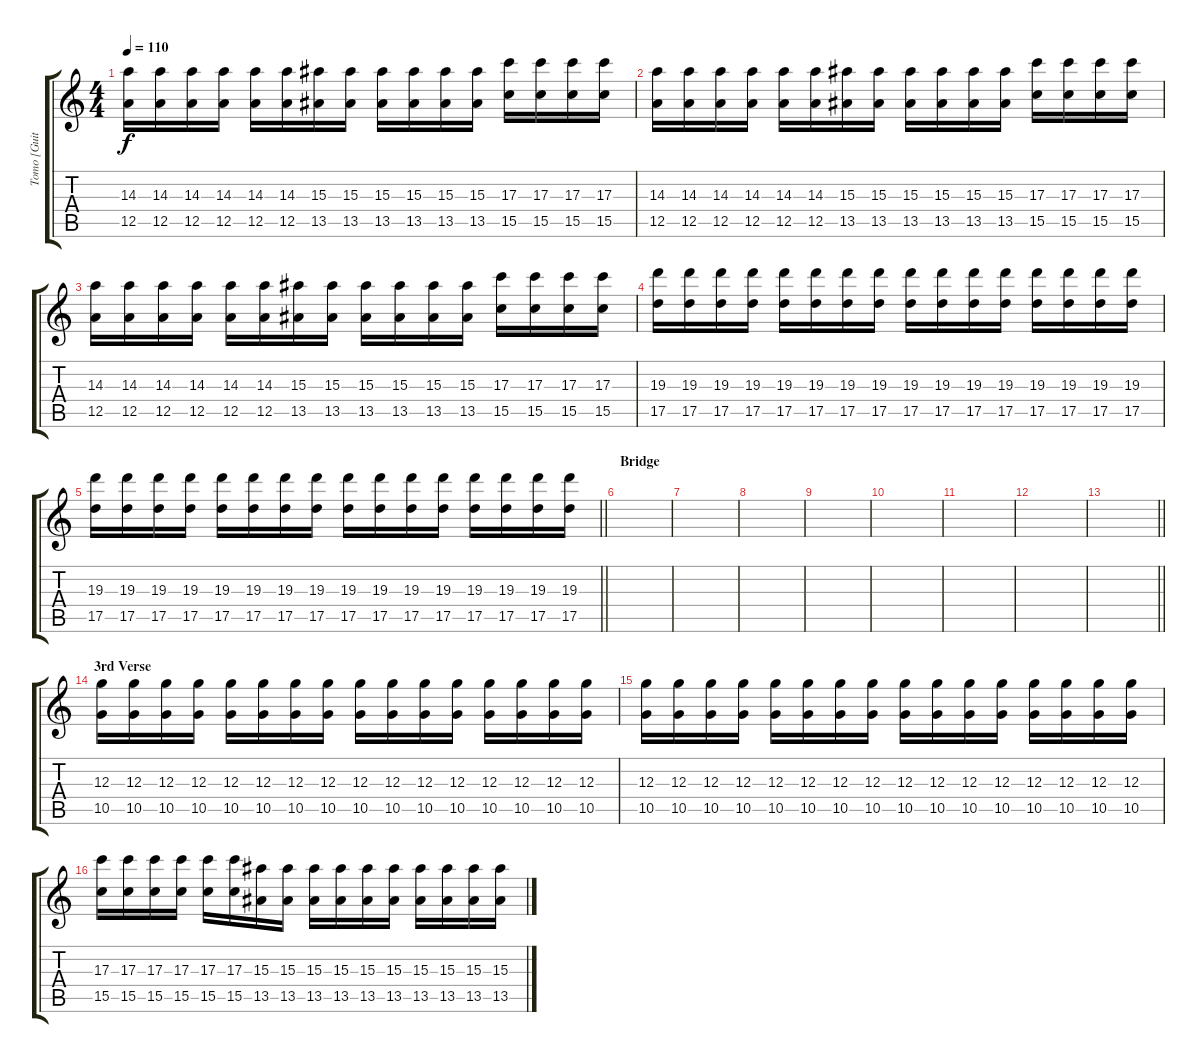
\track ("Tomo [Guitar)" "Tomo [Guit") {instrument distortionguitar}
\staff {score tabs}
\tuning (E4 B3 G3 D3 A2 D2) {hide}
\ts (4 4)
\tempo 110
\clef g2
\ks c
(14.3 12.5).16{dy f} (14.3 12.5).16 (14.3 12.5).16 (14.3 12.5).16 (14.3 12.5).16 (14.3 12.5).16 (15.3 13.5).16 (15.3 13.5).16 (15.3 13.5).16 (15.3 13.5).16 (15.3 13.5).16 (15.3 13.5).16 (17.3 15.5).16 (17.3 15.5).16 (17.3 15.5).16 (17.3 15.5).16 |
(14.3 12.5).16 (14.3 12.5).16 (14.3 12.5).16 (14.3 12.5).16 (14.3 12.5).16 (14.3 12.5).16 (15.3 13.5).16 (15.3 13.5).16 (15.3 13.5).16 (15.3 13.5).16 (15.3 13.5).16 (15.3 13.5).16 (17.3 15.5).16 (17.3 15.5).16 (17.3 15.5).16 (17.3 15.5).16 |
(14.3 12.5).16 (14.3 12.5).16 (14.3 12.5).16 (14.3 12.5).16 (14.3 12.5).16 (14.3 12.5).16 (15.3 13.5).16 (15.3 13.5).16 (15.3 13.5).16 (15.3 13.5).16 (15.3 13.5).16 (15.3 13.5).16 (17.3 15.5).16 (17.3 15.5).16 (17.3 15.5).16 (17.3 15.5).16 |
(19.3 17.5).16 (19.3 17.5).16 (19.3 17.5).16 (19.3 17.5).16 (19.3 17.5).16 (19.3 17.5).16 (19.3 17.5).16 (19.3 17.5).16 (19.3 17.5).16 (19.3 17.5).16 (19.3 17.5).16 (19.3 17.5).16 (19.3 17.5).16 (19.3 17.5).16 (19.3 17.5).16 (19.3 17.5).16 |
\barLineRight lightlight
(19.3 17.5).16 (19.3 17.5).16 (19.3 17.5).16 (19.3 17.5).16 (19.3 17.5).16 (19.3 17.5).16 (19.3 17.5).16 (19.3 17.5).16 (19.3 17.5).16 (19.3 17.5).16 (19.3 17.5).16 (19.3 17.5).16 (19.3 17.5).16 (19.3 17.5).16 (19.3 17.5).16 (19.3 17.5).16 |
\section ("" "Bridge")
|
|
|
|
|
|
|
\barLineRight lightlight
|
\section ("" "3rd Verse")
(12.3 10.5).16 (12.3 10.5).16 (12.3 10.5).16 (12.3 10.5).16 (12.3 10.5).16 (12.3 10.5).16 (12.3 10.5).16 (12.3 10.5).16 (12.3 10.5).16 (12.3 10.5).16 (12.3 10.5).16 (12.3 10.5).16 (12.3 10.5).16 (12.3 10.5).16 (12.3 10.5).16 (12.3 10.5).16 |
(12.3 10.5).16 (12.3 10.5).16 (12.3 10.5).16 (12.3 10.5).16 (12.3 10.5).16 (12.3 10.5).16 (12.3 10.5).16 (12.3 10.5).16 (12.3 10.5).16 (12.3 10.5).16 (12.3 10.5).16 (12.3 10.5).16 (12.3 10.5).16 (12.3 10.5).16 (12.3 10.5).16 (12.3 10.5).16 |
(17.3 15.5).16 (17.3 15.5).16 (17.3 15.5).16 (17.3 15.5).16 (17.3 15.5).16 (17.3 15.5).16 (15.3 13.5).16 (15.3 13.5).16 (15.3 13.5).16 (15.3 13.5).16 (15.3 13.5).16 (15.3 13.5).16 (15.3 13.5).16 (15.3 13.5).16 (15.3 13.5).16 (15.3 13.5).16
